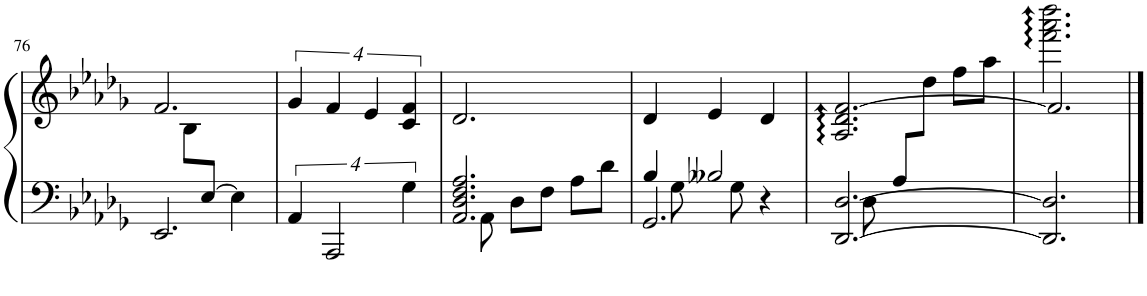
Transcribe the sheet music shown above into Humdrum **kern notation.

**kern	**kern
*part1	*part1
*staff2	*staff1
*I"Piano	*
*I'Pia.	*
!!LO:PB:g=z
*clefF4	*clefG2
*k[b-e-a-d-g-]	*k[b-e-a-d-g-]
*M3/4	*M3/4
=76	=76
*^	*^
*	*^	*	*
4.ryy	2.EE-/	2ryy	2.f/	4ryy
.	.	.	.	8B-\L
[8E-/J	.	.	.	4.ryy
4ryy	.	4E-\]	.	.
*v	*v	*v	*	*
*	*v	*v
=77	=77
16%3AA-/	16%3g-/
8%3AAA-/	16%3f/
.	16%3e-/
16%3G-\	16%3c/ 16%3f/
=78	=78
*^	*
2.AA-/ 2.D-/ 2.F/ 2.A-/	8ryy	2.d-/
.	8AA-\	.
.	8D-\L	.
.	8F\J	.
.	8A-\L	.
.	8d-\J	.
=79	=79	=79
*	*^	*
4B-/	8ryy	2.GG-/	4d-/
.	8G-\	.	.
2B--X/	8ryy	.	4e-/
.	8G-\	.	.
.	4r	.	4d-/
*	*v	*v	*
=80	=80	=80
*	*	*^
*	*	*	*^
[2.DD-/ [2.D-/	8ryy	2.A-/ 2.d-/ [2.f/	2ryy	4.ryy
.	8D-\	.	.	.
.	8A-/L	.	.	.
.	4.ryy	.	.	8dd-\J
.	.	.	8ff\L	4ryy
.	.	.	8aa-\J	.
*v	*v	*	*	*
*	*	*v	*v
=81	=81	=81
2.DD-/] 2.D-/]	2.f/]	2.fff\ 2.aaa-\ 2.dddd-\
*	*v	*v
==	==
*-	*-
